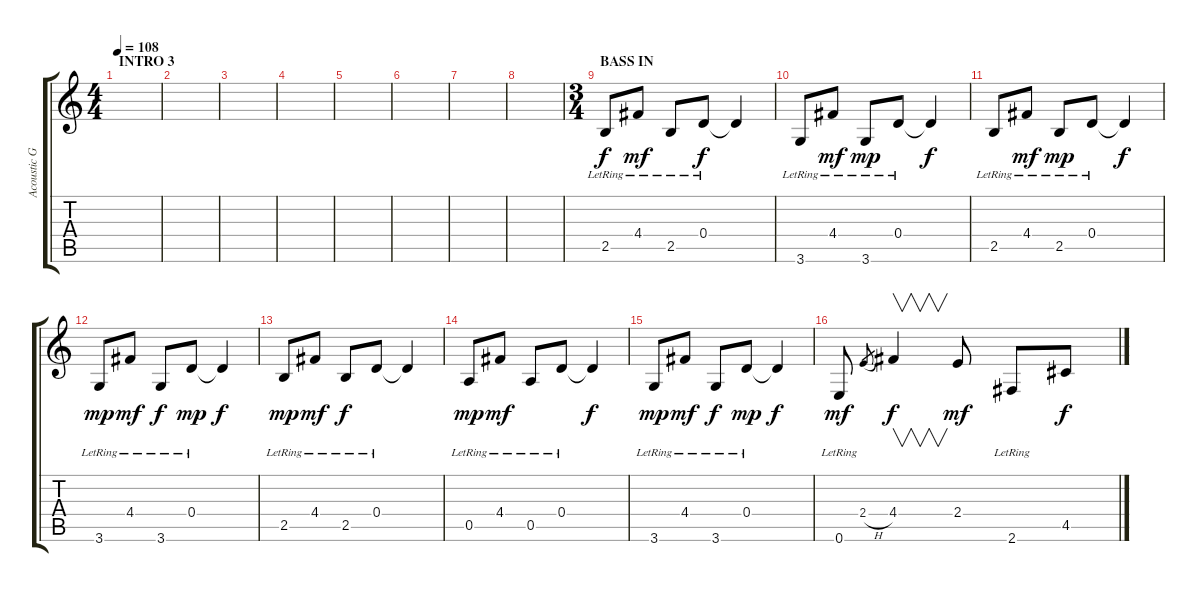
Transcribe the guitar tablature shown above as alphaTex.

\track ("Acoustic Gtr.2" "Acoustic G") {instrument acousticguitarsteel}
\staff {score tabs}
\tuning (E4 B3 G3 D3 A2 E2) {hide}
\ts (4 4)
\section ("" "INTRO 3")
\tempo 108
\clef g2
\ks c
|
|
|
|
|
|
|
|
\ts (3 4)
\section ("" "BASS IN")
2.5{lr}.8 4.4{lr}.8{dy mf} 2.5{lr}.8 0.4{lr}.8{dy f} 0.4{t}.4 |
3.6{lr}.8 4.4{lr}.8{dy mf} 3.6{lr}.8{dy mp} 0.4{lr}.8 0.4{t}.4{dy f} |
2.5{lr}.8 4.4{lr}.8{dy mf} 2.5{lr}.8{dy mp} 0.4{lr}.8 0.4{t}.4{dy f} |
3.6{lr}.8{dy mp} 4.4{lr}.8{dy mf} 3.6{lr}.8{dy f} 0.4{lr}.8{dy mp} 0.4{t}.4{dy f} |
2.5{lr}.8{dy mp} 4.4{lr}.8{dy mf} 2.5{lr}.8{dy f} 0.4{lr}.8 0.4{t}.4 |
0.5{lr}.8{dy mp} 4.4{lr}.8{dy mf} 0.5{lr}.8 0.4{lr}.8 0.4{t}.4{dy f} |
3.6{lr}.8{dy mp} 4.4{lr}.8{dy mf} 3.6{lr}.8{dy f} 0.4{lr}.8{dy mp} 0.4{t}.4{dy f} |
0.6{lr}.8{dy mf} 2.4{h}.8{gr} 4.4.4{v dy f} 2.4.8{dy mf} 2.6{lr}.8 4.5.8{dy f}
